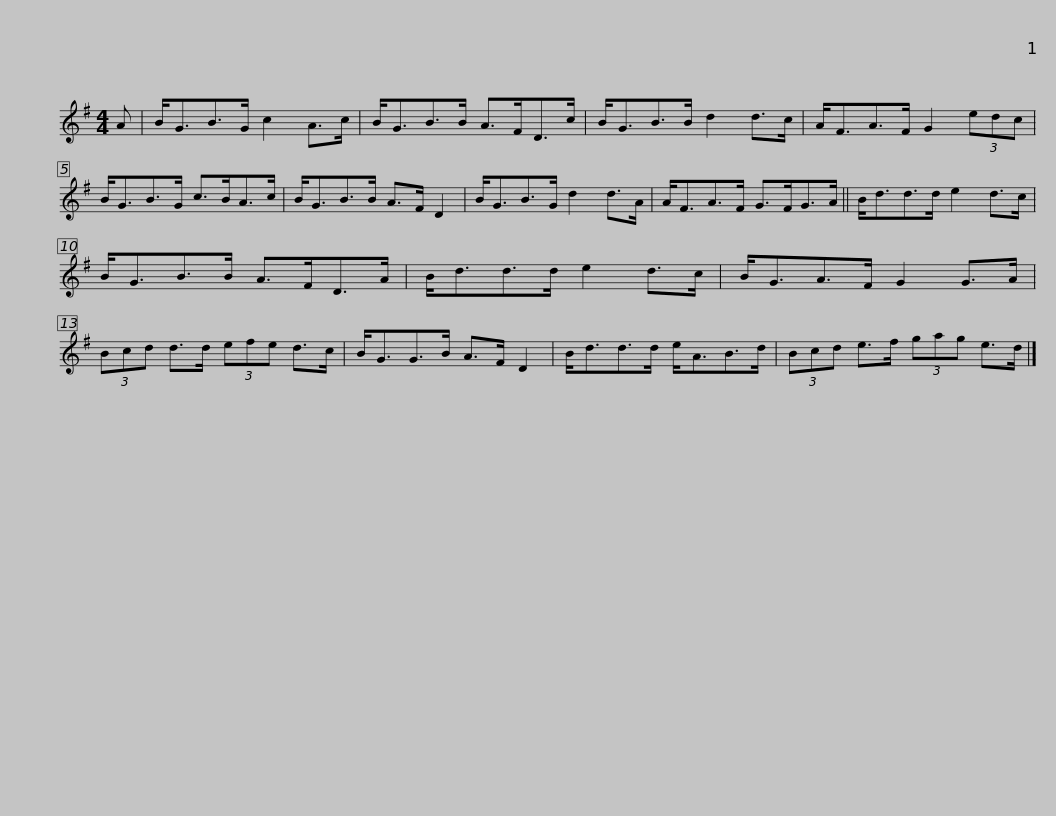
X:1
L:1/8
M:4/4
I:linebreak $
K:G
V:1 treble
V:1
 A | B<GB>G c2 A>c | B<GB>B A>FD>c | B<GB>B d2 d>c | A<FA>F G2 (3edc |$ %5
 B<GB>G c>BA>c | B<GB>B A>F D2 | B<GB>G d2 d>A | A<FA>F G>FG>A || B<dd>d e2 d>c |$ %10
 B<GB>B A>FD>A | B<dd>d e2 d>c | B<GA>F G2 G>A | (3Bcd d>d (3efe d>c | B<GG>B A>F D2 |$ %15
 B<dd>d e<AB>d | (3Bcd e>f (3gag e>d |] %17
